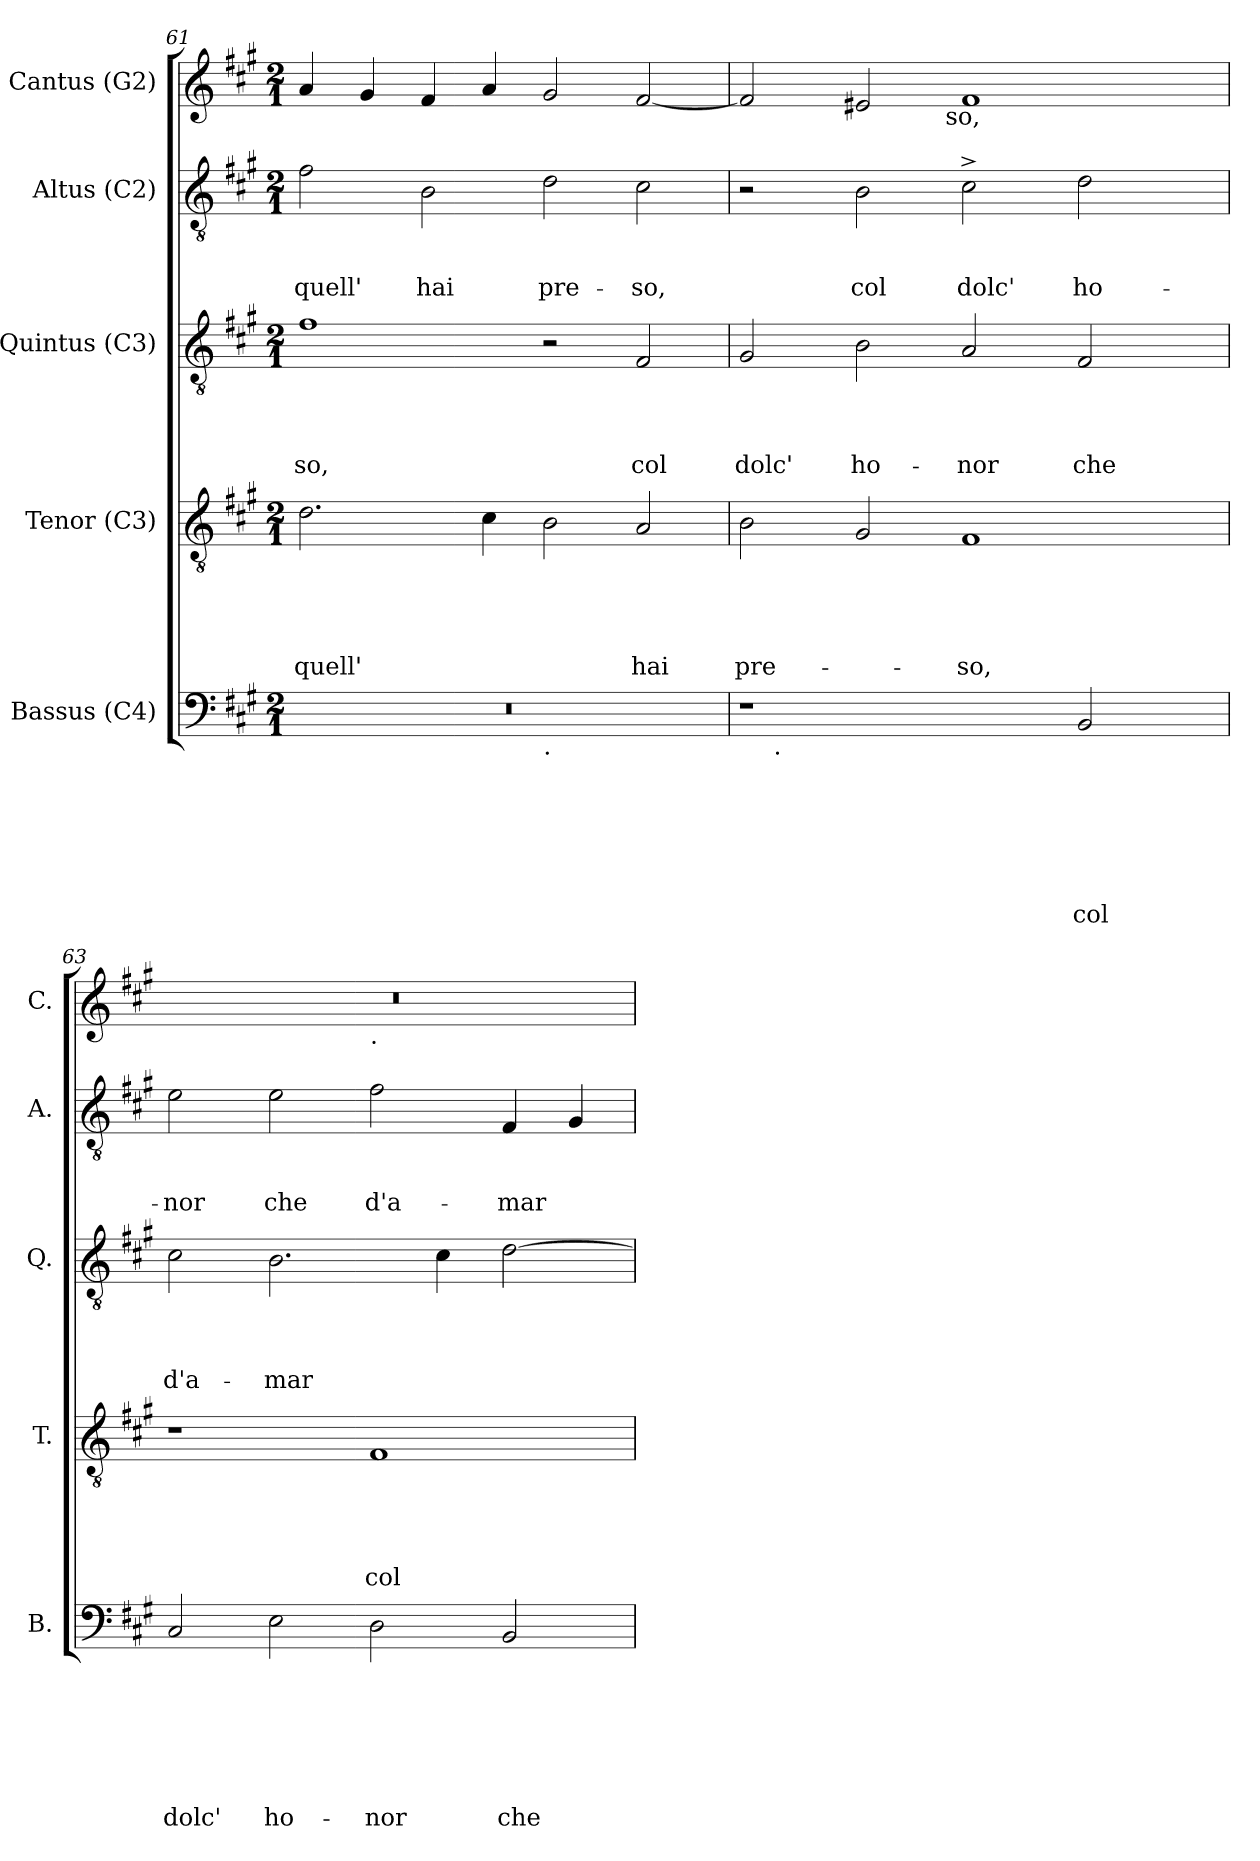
**kern	**text	**text	**text	**text	**text	**text	**text	**kern	**text	**text	**text	**text	**text	**kern	**text	**text	**text	**text	**kern	**text	**text	**text	**kern
*part5	*part5	*part5	*part5	*part5	*part5	*part5	*part5	*part4	*part4	*part4	*part4	*part4	*part4	*part3	*part3	*part3	*part3	*part3	*part2	*part2	*part2	*part2	*part1
*staff5	*staff5	*staff5	*staff5	*staff5	*staff5	*staff5	*staff5	*staff4	*staff4	*staff4	*staff4	*staff4	*staff4	*staff3	*staff3	*staff3	*staff3	*staff3	*staff2	*staff2	*staff2	*staff2	*staff1
*I"Bassus (C4)	*	*	*	*	*	*	*	*I"Tenor (C3)	*	*	*	*	*	*I"Quintus (C3)	*	*	*	*	*I"Altus (C2)	*	*	*	*I"Cantus (G2)
*I'B.	*	*	*	*	*	*	*	*I'T.	*	*	*	*	*	*I'Q.	*	*	*	*	*I'A.	*	*	*	*I'C.
!!LO:PB:g=z
*clefF4	*	*	*	*	*	*	*	*clefGv2	*	*	*	*	*	*clefGv2	*	*	*	*	*clefGv2	*	*	*	*clefG2
*k[f#c#g#]	*	*	*	*	*	*	*	*k[f#c#g#]	*	*	*	*	*	*k[f#c#g#]	*	*	*	*	*k[f#c#g#]	*	*	*	*k[f#c#g#]
*A:	*	*	*	*	*	*	*	*A:	*	*	*	*	*	*A:	*	*	*	*	*A:	*	*	*	*A:
*M2/1	*	*	*	*	*	*	*	*M2/1	*	*	*	*	*	*M2/1	*	*	*	*	*M2/1	*	*	*	*M2/1
=61	=61	=61	=61	=61	=61	=61	=61	=61	=61	=61	=61	=61	=61	=61	=61	=61	=61	=61	=61	=61	=61	=61	=61
!	!	!	!	!	!	!	!	!	!	!	!	!	!LO:LY:b	!	!	!	!	!LO:LY:b	!	!	!	!LO:LY:b	!
*^	*	*	*	*	*	*	*	*	*	*	*	*	*	*	*	*	*	*	*	*	*	*	*
0r	1ryy	.	.	.	.	.	.	.	2.d\	.	.	.	.	quell'	1f#	.	.	.	-so,	2f#\	.	.	quell'	4a/
.	.	.	.	.	.	.	.	.	.	.	.	.	.	.	.	.	.	.	.	.	.	.	.	4g#/
!	!	!	!	!	!	!	!	!	!	!	!	!	!	!	!	!	!	!	!	!	!	!	!LO:LY:b	!
.	.	.	.	.	.	.	.	.	.	.	.	.	.	.	.	.	.	.	.	2B\	.	.	hai	4f#/
.	.	.	.	.	.	.	.	.	4c#\	.	.	.	.	.	.	.	.	.	.	.	.	.	.	4a/
!	!LO:TX:b:t=.	!	!	!	!	!	!	!	!	!	!	!	!	!	!	!	!	!	!	!	!	!	!	!
!	!	!	!	!	!	!	!	!	!	!	!	!	!	!	!	!	!	!	!	!	!	!	!LO:LY:b	!
.	1ryy	.	.	.	.	.	.	.	2B\	.	.	.	.	.	2r	.	.	.	.	2d\	.	.	pre-	2g#/
!	!	!	!	!	!	!	!	!	!	!	!	!	!	!LO:LY:b	!	!	!	!	!LO:LY:b	!	!	!	!LO:LY:b	!
.	.	.	.	.	.	.	.	.	2A/	.	.	.	.	hai	2F#/	.	.	.	col	2c#\	.	.	-so,	[<2f#/
=62	=62	=62	=62	=62	=62	=62	=62	=62	=62	=62	=62	=62	=62	=62	=62	=62	=62	=62	=62	=62	=62	=62	=62	=62
!	!	!	!	!	!	!	!	!	!	!	!	!	!	!LO:LY:b	!	!	!	!	!LO:LY:b	!	!	!	!	!
*	*	*	*	*	*	*	*	*	*	*	*	*	*	*	*	*	*	*	*	*	*	*	*	*^
1r	16.ryy	.	.	.	.	.	.	.	2B\	.	.	.	.	pre-	2G#/	.	.	.	dolc'	2r	.	.	.	2f#/]	2ryy
!	!LO:TX:b:t=.	!	!	!	!	!	!	!	!	!	!	!	!	!	!	!	!	!	!	!	!	!	!	!	!
.	1ryy	.	.	.	.	.	.	.	.	.	.	.	.	.	.	.	.	.	.	.	.	.	.	.	.
!	!	!	!	!	!	!	!	!	!	!	!	!	!	!	!	!	!	!	!LO:LY:b	!	!	!	!LO:LY:b	!	!
.	.	.	.	.	.	.	.	.	2G#/	.	.	.	.	.	2B\	.	.	.	ho-	2B\	.	.	col	2e#/	4...ryy
!	!	!	!	!	!	!	!	!	!	!	!	!	!	!	!	!	!	!	!	!	!	!	!	!	!LO:TX:b:t=so,
.	.	.	.	.	.	.	.	.	.	.	.	.	.	.	.	.	.	.	.	.	.	.	.	.	1ryy
!	!	!	!	!	!	!	!	!	!	!	!	!	!	!LO:LY:b	!	!	!	!	!LO:LY:b	!	!	!	!LO:LY:b	!	!
2ryy	.	.	.	.	.	.	.	.	1F#	.	.	.	.	-so,	2A/	.	.	.	-nor	2c#^>\	.	.	dolc'	1f#	.
.	2ryy	.	.	.	.	.	.	.	.	.	.	.	.	.	.	.	.	.	.	.	.	.	.	.	.
!	!	!	!	!	!	!	!	!LO:LY:b	!	!	!	!	!	!	!	!	!	!	!LO:LY:b	!	!	!	!LO:LY:b	!	!
2BB/	.	.	.	.	.	.	.	col	.	.	.	.	.	.	2F#/	.	.	.	che	2d\	.	.	ho-	.	.
.	4ryy	.	.	.	.	.	.	.	.	.	.	.	.	.	.	.	.	.	.	.	.	.	.	.	.
.	8ryy	.	.	.	.	.	.	.	.	.	.	.	.	.	.	.	.	.	.	.	.	.	.	.	.
.	32ryy	.	.	.	.	.	.	.	.	.	.	.	.	.	.	.	.	.	.	.	.	.	.	.	32ryy
=63	=63	=63	=63	=63	=63	=63	=63	=63	=63	=63	=63	=63	=63	=63	=63	=63	=63	=63	=63	=63	=63	=63	=63	=63	=63
!	!	!	!	!	!	!	!	!LO:LY:b	!	!	!	!	!	!	!	!	!	!	!LO:LY:b	!	!	!	!LO:LY:b	!	!
*v	*v	*	*	*	*	*	*	*	*	*	*	*	*	*	*	*	*	*	*	*	*	*	*	*	*
2C#/	.	.	.	.	.	.	dolc'	1r	.	.	.	.	.	2c#\	.	.	.	d'a-	2e\	.	.	-nor	0r	1ryy
!	!	!	!	!	!	!	!LO:LY:b	!	!	!	!	!	!	!	!	!	!	!LO:LY:b	!	!	!	!LO:LY:b	!	!
2E\	.	.	.	.	.	.	ho-	.	.	.	.	.	.	2.B\	.	.	.	-mar	2e\	.	.	che	.	.
!	!	!	!	!	!	!	!	!	!	!	!	!	!	!	!	!	!	!	!	!	!	!	!	!LO:TX:b:t=.
!	!	!	!	!	!	!	!LO:LY:b	!	!	!	!	!	!LO:LY:b	!	!	!	!	!	!	!	!	!LO:LY:b	!	!
2D\	.	.	.	.	.	.	-nor	1F#	.	.	.	.	col	.	.	.	.	.	2f#\	.	.	d'a-	.	1ryy
.	.	.	.	.	.	.	.	.	.	.	.	.	.	4c#\	.	.	.	.	.	.	.	.	.	.
!	!	!	!	!	!	!	!LO:LY:b	!	!	!	!	!	!	!	!	!	!	!	!	!	!	!LO:LY:b	!	!
2BB/	.	.	.	.	.	.	che	.	.	.	.	.	.	[>2d\	.	.	.	.	4F#/	.	.	-mar	.	.
.	.	.	.	.	.	.	.	.	.	.	.	.	.	.	.	.	.	.	4G#/	.	.	.	.	.
*	*	*	*	*	*	*	*	*	*	*	*	*	*	*	*	*	*	*	*	*	*	*	*v	*v
=	=	=	=	=	=	=	=	=	=	=	=	=	=	=	=	=	=	=	=	=	=	=	=
*-	*-	*-	*-	*-	*-	*-	*-	*-	*-	*-	*-	*-	*-	*-	*-	*-	*-	*-	*-	*-	*-	*-	*-
